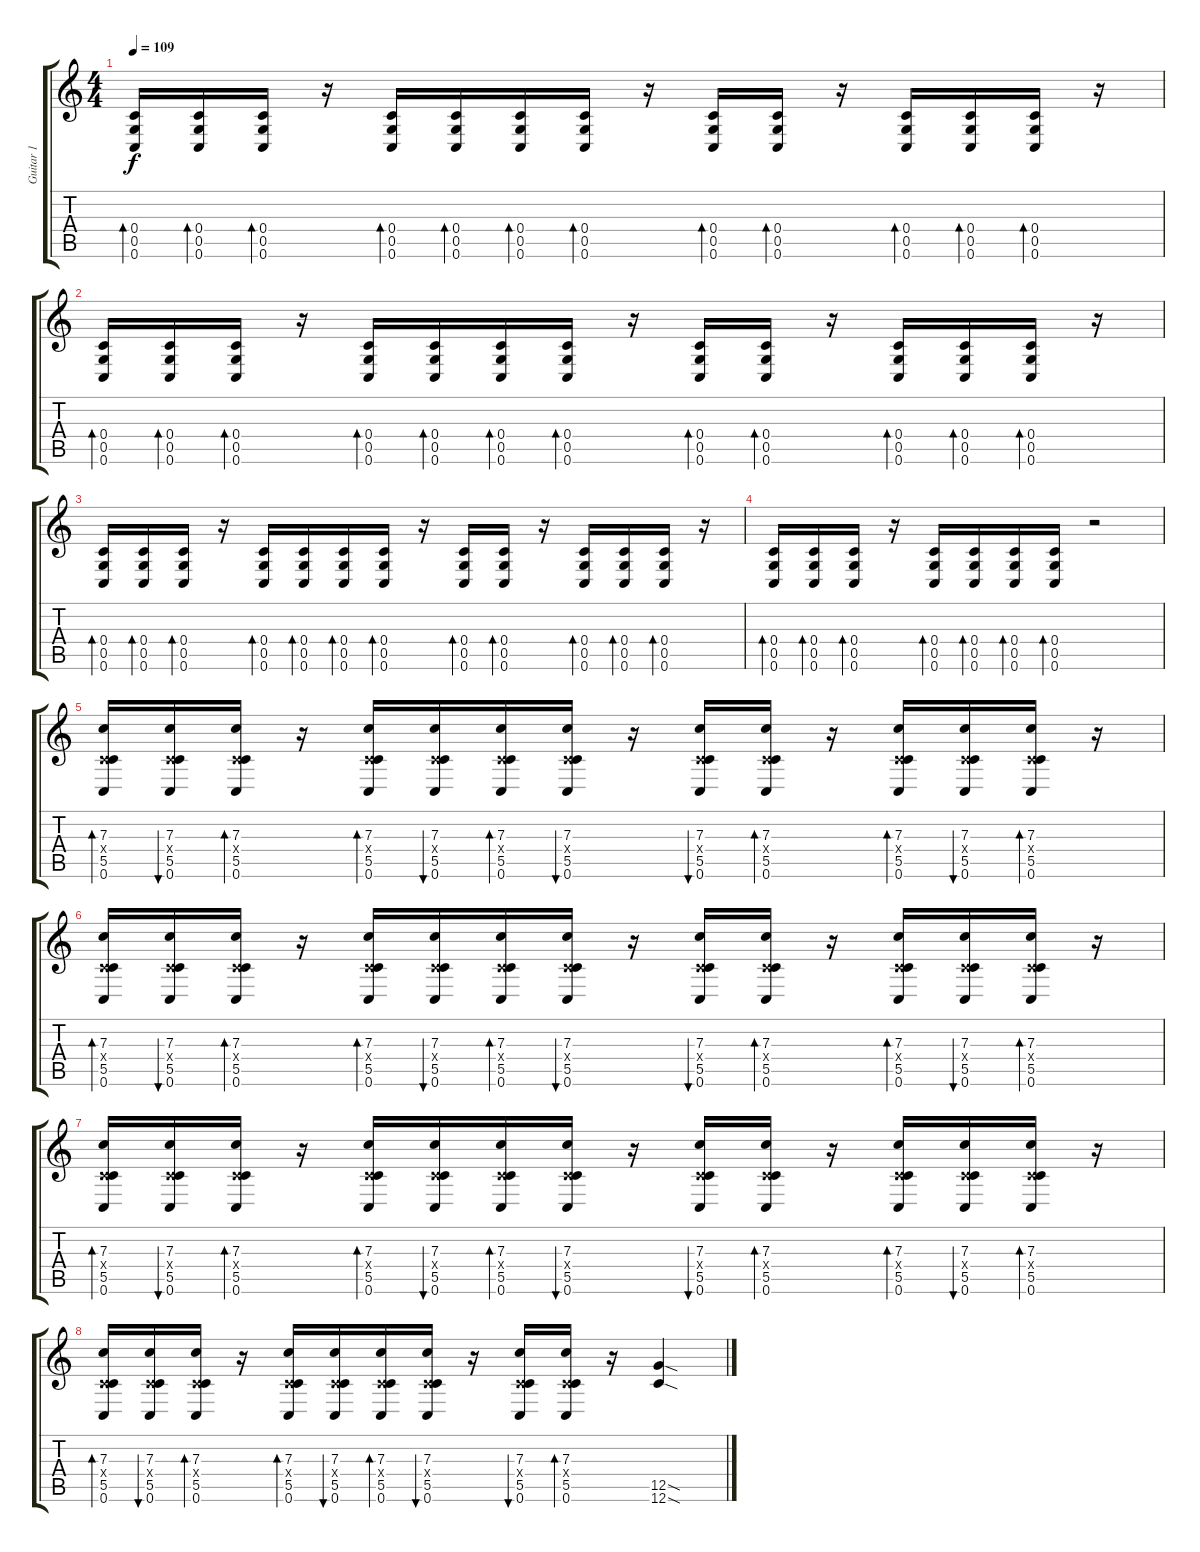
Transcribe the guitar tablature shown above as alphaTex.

\track ("Guitar 1" "Guitar 1") {instrument overdrivenguitar}
\staff {score tabs}
\tuning (D4 A3 F3 C3 G2 C2) {hide}
\ts (4 4)
\tempo 109
\clef g2
\ks c
(0.4 0.5 0.6).16{bd 240 dy f} (0.4 0.5 0.6).16{bd 240} (0.4 0.5 0.6).16{bd 240} r.16 (0.4 0.5 0.6).16{bd 240} (0.4 0.5 0.6).16{bd 240} (0.4 0.5 0.6).16{bd 240} (0.4 0.5 0.6).16{bd 240} r.16 (0.4 0.5 0.6).16{bd 240} (0.4 0.5 0.6).16{bd 240} r.16 (0.4 0.5 0.6).16{bd 240} (0.4 0.5 0.6).16{bd 240} (0.4 0.5 0.6).16{bd 240} r.16 |
(0.4 0.5 0.6).16{bd 240} (0.4 0.5 0.6).16{bd 240} (0.4 0.5 0.6).16{bd 240} r.16 (0.4 0.5 0.6).16{bd 240} (0.4 0.5 0.6).16{bd 240} (0.4 0.5 0.6).16{bd 240} (0.4 0.5 0.6).16{bd 240} r.16 (0.4 0.5 0.6).16{bd 240} (0.4 0.5 0.6).16{bd 240} r.16 (0.4 0.5 0.6).16{bd 240} (0.4 0.5 0.6).16{bd 240} (0.4 0.5 0.6).16{bd 240} r.16 |
(0.4 0.5 0.6).16{bd 240} (0.4 0.5 0.6).16{bd 240} (0.4 0.5 0.6).16{bd 240} r.16 (0.4 0.5 0.6).16{bd 240} (0.4 0.5 0.6).16{bd 240} (0.4 0.5 0.6).16{bd 240} (0.4 0.5 0.6).16{bd 240} r.16 (0.4 0.5 0.6).16{bd 240} (0.4 0.5 0.6).16{bd 240} r.16 (0.4 0.5 0.6).16{bd 240} (0.4 0.5 0.6).16{bd 240} (0.4 0.5 0.6).16{bd 240} r.16 |
(0.4 0.5 0.6).16{bd 240} (0.4 0.5 0.6).16{bd 240} (0.4 0.5 0.6).16{bd 240} r.16 (0.4 0.5 0.6).16{bd 240} (0.4 0.5 0.6).16{bd 240} (0.4 0.5 0.6).16{bd 240} (0.4 0.5 0.6).16{bd 240} r.2 |
(7.3 0.4{x} 5.5 0.6).16{bd 240} (7.3 0.4{x} 5.5 0.6).16{bu 240} (7.3 0.4{x} 5.5 0.6).16{bd 240} r.16 (7.3 0.4{x} 5.5 0.6).16{bd 240} (7.3 0.4{x} 5.5 0.6).16{bu 240} (7.3 0.4{x} 5.5 0.6).16{bd 240} (7.3 0.4{x} 5.5 0.6).16{bu 240} r.16 (7.3 0.4{x} 5.5 0.6).16{bu 240} (7.3 0.4{x} 5.5 0.6).16{bd 240} r.16 (7.3 0.4{x} 5.5 0.6).16{bd 240} (7.3 0.4{x} 5.5 0.6).16{bu 240} (7.3 0.4{x} 5.5 0.6).16{bd 240} r.16 |
(7.3 0.4{x} 5.5 0.6).16{bd 240} (7.3 0.4{x} 5.5 0.6).16{bu 240} (7.3 0.4{x} 5.5 0.6).16{bd 240} r.16 (7.3 0.4{x} 5.5 0.6).16{bd 240} (7.3 0.4{x} 5.5 0.6).16{bu 240} (7.3 0.4{x} 5.5 0.6).16{bd 240} (7.3 0.4{x} 5.5 0.6).16{bu 240} r.16 (7.3 0.4{x} 5.5 0.6).16{bu 240} (7.3 0.4{x} 5.5 0.6).16{bd 240} r.16 (7.3 0.4{x} 5.5 0.6).16{bd 240} (7.3 0.4{x} 5.5 0.6).16{bu 240} (7.3 0.4{x} 5.5 0.6).16{bd 240} r.16 |
(7.3 0.4{x} 5.5 0.6).16{bd 240} (7.3 0.4{x} 5.5 0.6).16{bu 240} (7.3 0.4{x} 5.5 0.6).16{bd 240} r.16 (7.3 0.4{x} 5.5 0.6).16{bd 240} (7.3 0.4{x} 5.5 0.6).16{bu 240} (7.3 0.4{x} 5.5 0.6).16{bd 240} (7.3 0.4{x} 5.5 0.6).16{bu 240} r.16 (7.3 0.4{x} 5.5 0.6).16{bu 240} (7.3 0.4{x} 5.5 0.6).16{bd 240} r.16 (7.3 0.4{x} 5.5 0.6).16{bd 240} (7.3 0.4{x} 5.5 0.6).16{bu 240} (7.3 0.4{x} 5.5 0.6).16{bd 240} r.16 |
(7.3 0.4{x} 5.5 0.6).16{bd 240} (7.3 0.4{x} 5.5 0.6).16{bu 240} (7.3 0.4{x} 5.5 0.6).16{bd 240} r.16 (7.3 0.4{x} 5.5 0.6).16{bd 240} (7.3 0.4{x} 5.5 0.6).16{bu 240} (7.3 0.4{x} 5.5 0.6).16{bd 240} (7.3 0.4{x} 5.5 0.6).16{bu 240} r.16 (7.3 0.4{x} 5.5 0.6).16{bu 240} (7.3 0.4{x} 5.5 0.6).16{bd 240} r.16 (12.5{sod} 12.6{sod}).4
